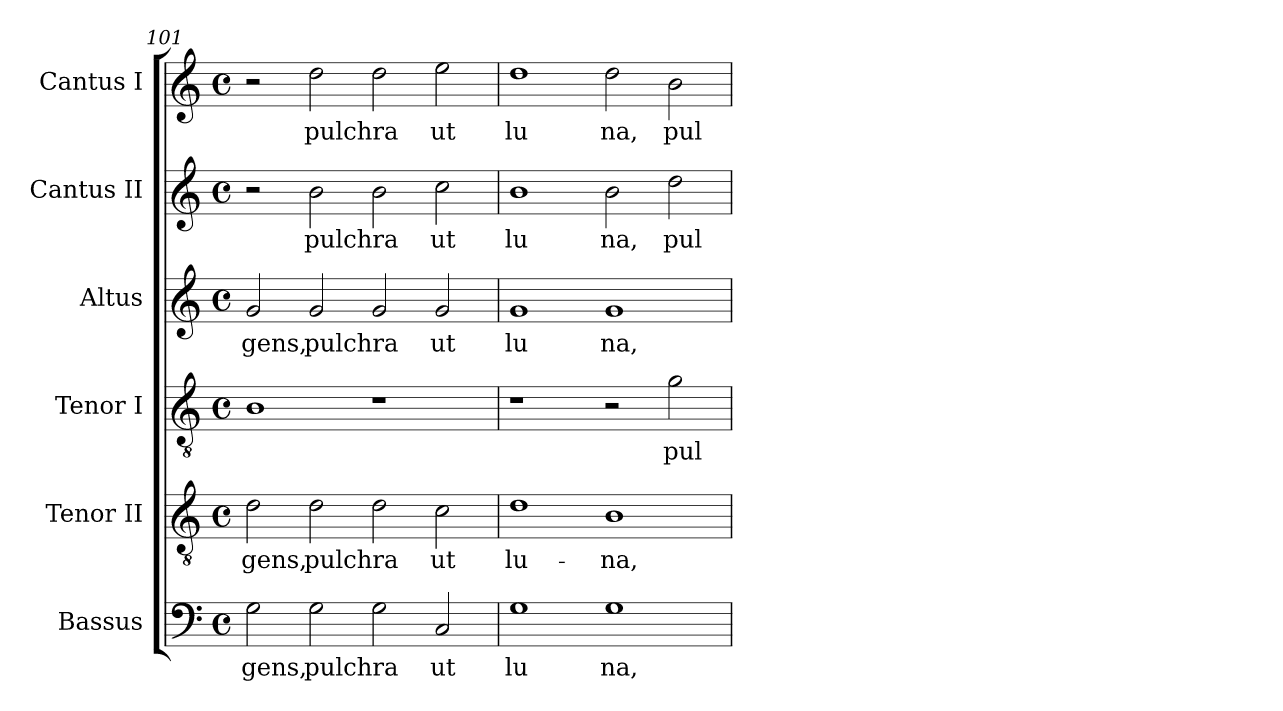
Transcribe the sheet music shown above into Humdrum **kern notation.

**kern	**text	**kern	**text	**kern	**text	**kern	**text	**kern	**text	**kern	**text
*part6	*part6	*part5	*part5	*part4	*part4	*part3	*part3	*part2	*part2	*part1	*part1
*staff6	*staff6	*staff5	*staff5	*staff4	*staff4	*staff3	*staff3	*staff2	*staff2	*staff1	*staff1
*I"Bassus	*	*I"Tenor II	*	*I"Tenor I	*	*I"Altus	*	*I"Cantus II	*	*I"Cantus I	*
*clefF4	*	*clefGv2	*	*clefGv2	*	*clefG2	*	*clefG2	*	*clefG2	*
*M4/4	*	*M4/4	*	*M4/4	*	*M4/4	*	*M4/4	*	*M4/4	*
*met(c)	*	*met(c)	*	*met(c)	*	*met(c)	*	*met(c)	*	*met(c)	*
=101	=101	=101	=101	=101	=101	=101	=101	=101	=101	=101	=101
!	!LO:LY:b:cj	!	!LO:LY:b:cj	!	!	!	!LO:LY:b:cj	!	!	!	!
2G\	gens,	2d\	-gens,	1B	.	2g/	gens,	2r	.	2r	.
!	!LO:LY:b	!	!LO:LY:b	!	!	!	!LO:LY:b	!	!LO:LY:b	!	!LO:LY:b
2G\	pulchra	2d\	pulchra	.	.	2g/	pulchra	2b\	pulchra	2dd\	pulchra
2G\	.	2d\	.	1r	.	2g/	.	2b\	.	2dd\	.
!	!LO:LY:b:cj	!	!LO:LY:b:cj	!	!	!	!LO:LY:b:cj	!	!LO:LY:b:cj	!	!LO:LY:b:cj
2C/	ut	2c\	ut	.	.	2g/	ut	2cc\	ut	2ee\	ut
=102	=102	=102	=102	=102	=102	=102	=102	=102	=102	=102	=102
!	!LO:LY:b:cj	!	!LO:LY:b:cj	!	!	!	!LO:LY:b:cj	!	!LO:LY:b:cj	!	!LO:LY:b:cj
1G	lu	1d	lu-	1r	.	1g	lu	1b	lu	1dd	lu
!	!LO:LY:b:cj	!	!LO:LY:b:cj	!	!	!	!LO:LY:b:cj	!	!LO:LY:b:cj	!	!LO:LY:b:cj
1G	na,	1B	-na,	2r	.	1g	na,	2b\	na,	2dd\	na,
!	!	!	!	!	!LO:LY:b:cj	!	!	!	!LO:LY:b:cj	!	!LO:LY:b:cj
.	.	.	.	2g\	pul	.	.	2dd\	pul	2b\	pul
=	=	=	=	=	=	=	=	=	=	=	=
*-	*-	*-	*-	*-	*-	*-	*-	*-	*-	*-	*-
